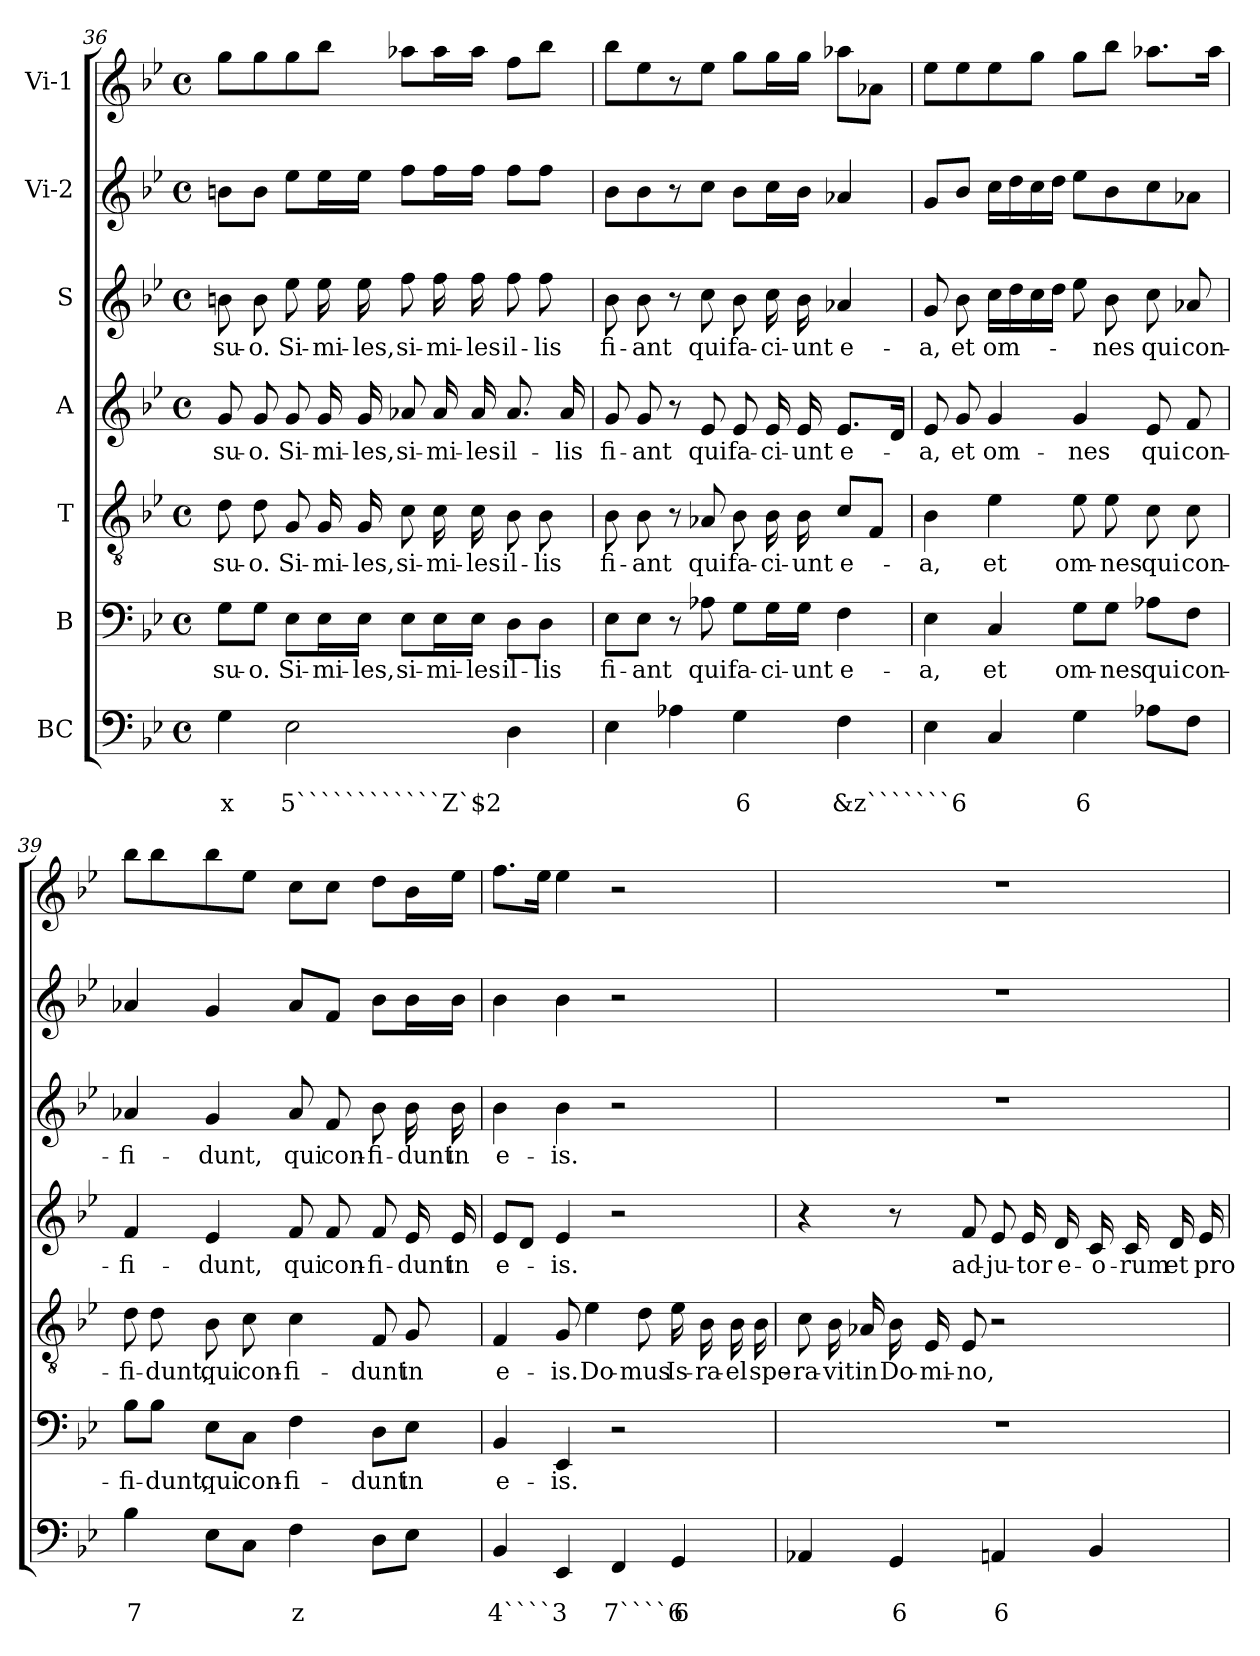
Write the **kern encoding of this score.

**kern	**text	**text	**kern	**text	**kern	**text	**kern	**text	**kern	**text	**kern	**kern
*part7	*part7	*part7	*part6	*part6	*part5	*part5	*part4	*part4	*part3	*part3	*part2	*part1
*staff7	*staff7	*staff7	*staff6	*staff6	*staff5	*staff5	*staff4	*staff4	*staff3	*staff3	*staff2	*staff1
*I"BC	*	*	*I"B	*	*I"T	*	*I"A	*	*I"S	*	*I"Vi-2	*I"Vi-1
!!LO:PB:g=z
*clefF4	*	*	*clefF4	*	*clefGv2	*	*clefG2	*	*clefG2	*	*clefG2	*clefG2
*k[b-e-]	*	*	*k[b-e-]	*	*k[b-e-]	*	*k[b-e-]	*	*k[b-e-]	*	*k[b-e-]	*k[b-e-]
*B-:	*	*	*B-:	*	*B-:	*	*B-:	*	*B-:	*	*B-:	*B-:
*M4/4	*	*	*M4/4	*	*M4/4	*	*M4/4	*	*M4/4	*	*M4/4	*M4/4
*met(c)	*	*	*met(c)	*	*met(c)	*	*met(c)	*	*met(c)	*	*met(c)	*met(c)
=36	=36	=36	=36	=36	=36	=36	=36	=36	=36	=36	=36	=36
!	!	!LO:LY:b	!	!LO:LY:b	!	!LO:LY:b	!	!LO:LY:b	!	!LO:LY:b	!	!
4G\	.	x	8G\L	su-	8d\	su-	8g/	su-	8bn\	su-	8bn\L	8gg\L
!	!	!	!	!LO:LY:b	!	!LO:LY:b	!	!LO:LY:b	!	!LO:LY:b	!	!
.	.	.	8G\J	-o.	8d\	-o.	8g/	-o.	8b\	-o.	8b\J	8gg\
!	!	!LO:LY:b	!	!LO:LY:b	!	!LO:LY:b	!	!LO:LY:b	!	!LO:LY:b	!	!
2E-\	.	5````````````Z`$2	8E-\L	Si-	8G/	Si-	8g/	Si-	8ee-\	Si-	8ee-\L	8gg\
!	!	!	!	!LO:LY:b	!	!LO:LY:b	!	!LO:LY:b	!	!LO:LY:b	!	!
.	.	.	16E-\L	-mi-	16G/	-mi-	16g/	-mi-	16ee-\	-mi-	16ee-\L	8bb-\J
!	!	!	!	!LO:LY:b	!	!LO:LY:b	!	!LO:LY:b	!	!LO:LY:b	!	!
.	.	.	16E-\JJ	-les,	16G/	-les,	16g/	-les,	16ee-\	-les,	16ee-\JJ	.
!	!	!	!	!LO:LY:b	!	!LO:LY:b	!	!LO:LY:b	!	!LO:LY:b	!	!
.	.	.	8E-\L	si-	8c\	si-	8a-X/	si-	8ff\	si-	8ff\L	8aa-X\L
!	!	!	!	!LO:LY:b	!	!LO:LY:b	!	!LO:LY:b	!	!LO:LY:b	!	!
.	.	.	16E-\L	-mi-	16c\	-mi-	16a-/	-mi-	16ff\	-mi-	16ff\L	16aa-\L
!	!	!	!	!LO:LY:b	!	!LO:LY:b	!	!LO:LY:b	!	!LO:LY:b	!	!
.	.	.	16E-\JJ	-les	16c\	-les	16a-/	-les	16ff\	-les	16ff\JJ	16aa-\JJ
!	!	!	!	!LO:LY:b	!	!LO:LY:b	!	!LO:LY:b	!	!LO:LY:b	!	!
4D\	.	.	8D\L	il-	8B-\	il-	8.a-/	il-	8ff\	il-	8ff\L	8ff\L
!	!	!	!	!LO:LY:b	!	!LO:LY:b	!	!	!	!LO:LY:b	!	!
.	.	.	8D\J	-lis	8B-\	-lis	.	.	8ff\	-lis	8ff\J	8bb-\J
!	!	!	!	!	!	!	!	!LO:LY:b	!	!	!	!
.	.	.	.	.	.	.	16a-/	-lis	.	.	.	.
=37	=37	=37	=37	=37	=37	=37	=37	=37	=37	=37	=37	=37
!	!	!	!	!LO:LY:b	!	!LO:LY:b	!	!LO:LY:b	!	!LO:LY:b	!	!
4E-\	.	.	8E-\L	fi-	8B-\	fi-	8g/	fi-	8b-\	fi-	8b-\L	8bb-\L
!	!	!	!	!LO:LY:b	!	!LO:LY:b	!	!LO:LY:b	!	!LO:LY:b	!	!
.	.	.	8E-\J	-ant	8B-\	-ant	8g/	-ant	8b-\	-ant	8b-\	8ee-\
4A-X\	.	.	8r	.	8r	.	8r	.	8r	.	8r	8r
!	!	!	!	!LO:LY:b	!	!LO:LY:b	!	!LO:LY:b	!	!LO:LY:b	!	!
.	.	.	8A-X\	qui	8A-X/	qui	8e-/	qui	8cc\	qui	8cc\J	8ee-\J
!	!	!LO:LY:b	!	!LO:LY:b	!	!LO:LY:b	!	!LO:LY:b	!	!LO:LY:b	!	!
4G\	.	6	8G\L	fa-	8B-\	fa-	8e-/	fa-	8b-\	fa-	8b-\L	8gg\L
!	!	!	!	!LO:LY:b	!	!LO:LY:b	!	!LO:LY:b	!	!LO:LY:b	!	!
.	.	.	16G\L	-ci-	16B-\	-ci-	16e-/	-ci-	16cc\	-ci-	16cc\L	16gg\L
!	!	!	!	!LO:LY:b	!	!LO:LY:b	!	!LO:LY:b	!	!LO:LY:b	!	!
.	.	.	16G\JJ	-unt	16B-\	-unt	16e-/	-unt	16b-\	-unt	16b-\JJ	16gg\JJ
!	!	!LO:LY:b	!	!LO:LY:b	!	!LO:LY:b	!	!LO:LY:b	!	!LO:LY:b	!	!
4F\	.	&z```````6	4F\	e-	8c/L	e-	8.e-/L	e-	4a-X/	e-	4a-X/	8aa-X\L
.	.	.	.	.	8F/J	.	.	.	.	.	.	8a-X\J
.	.	.	.	.	.	.	16d/Jk	.	.	.	.	.
!!LO:LB:g=z
=38	=38	=38	=38	=38	=38	=38	=38	=38	=38	=38	=38	=38
!	!	!	!	!LO:LY:b	!	!LO:LY:b	!	!LO:LY:b	!	!LO:LY:b	!	!
4E-\	.	.	4E-\	-a,	4B-\	-a,	8e-/	-a,	8g/	-a,	8g/L	8ee-\L
!	!	!	!	!	!	!	!	!LO:LY:b	!	!LO:LY:b	!	!
.	.	.	.	.	.	.	8g/	et	8b-\	et	8b-/J	8ee-\
!	!	!	!	!LO:LY:b	!	!LO:LY:b	!	!LO:LY:b	!	!LO:LY:b	!	!
4C/	.	.	4C/	et	4e-\	et	4g/	om-	16cc\LL	om-	16cc\LL	8ee-\
.	.	.	.	.	.	.	.	.	16dd\	.	16dd\	.
.	.	.	.	.	.	.	.	.	16cc\	.	16cc\	8gg\J
.	.	.	.	.	.	.	.	.	16dd\JJ	.	16dd\JJ	.
!	!	!LO:LY:b	!	!LO:LY:b	!	!LO:LY:b	!	!LO:LY:b	!	!	!	!
4G\	.	6	8G\L	om-	8e-\	om-	4g/	-nes	8ee-\	.	8ee-\L	8gg\L
!	!	!	!	!LO:LY:b	!	!LO:LY:b	!	!	!	!LO:LY:b	!	!
.	.	.	8G\J	-nes	8e-\	-nes	.	.	8b-\	-nes	8b-\	8bb-\J
!	!	!	!	!LO:LY:b	!	!LO:LY:b	!	!LO:LY:b	!	!LO:LY:b	!	!
8A-X\L	.	.	8A-X\L	qui	8c\	qui	8e-/	qui	8cc\	qui	8cc\	8.aa-X\L
!	!	!	!	!LO:LY:b	!	!LO:LY:b	!	!LO:LY:b	!	!LO:LY:b	!	!
8F\J	.	.	8F\J	con-	8c\	con-	8f/	con-	8a-X/	con-	8a-X\J	.
.	.	.	.	.	.	.	.	.	.	.	.	16aa-\Jk
=39	=39	=39	=39	=39	=39	=39	=39	=39	=39	=39	=39	=39
!	!	!LO:LY:b	!	!LO:LY:b	!	!LO:LY:b	!	!LO:LY:b	!	!LO:LY:b	!	!
4B-\	.	7	8B-\L	-fi-	8d\	-fi-	4f/	-fi-	4a-X/	-fi-	4a-X/	8bb-\L
!	!	!	!	!LO:LY:b	!	!LO:LY:b	!	!	!	!	!	!
.	.	.	8B-\J	-dunt,	8d\	-dunt,	.	.	.	.	.	8bb-\
!	!	!	!	!LO:LY:b	!	!LO:LY:b	!	!LO:LY:b	!	!LO:LY:b	!	!
8E-\L	.	.	8E-\L	qui	8B-\	qui	4e-/	-dunt,	4g/	-dunt,	4g/	8bb-\
!	!	!	!	!LO:LY:b	!	!LO:LY:b	!	!	!	!	!	!
8C\J	.	.	8C\J	con-	8c\	con-	.	.	.	.	.	8ee-\J
!	!	!LO:LY:b	!	!LO:LY:b	!	!LO:LY:b	!	!LO:LY:b	!	!LO:LY:b	!	!
4F\	.	z	4F\	-fi-	4c\	-fi-	8f/	qui	8a-/	qui	8a-/L	8cc\L
!	!	!	!	!	!	!	!	!LO:LY:b	!	!LO:LY:b	!	!
.	.	.	.	.	.	.	8f/	con-	8f/	con-	8f/J	8cc\J
!	!	!	!	!LO:LY:b	!	!LO:LY:b	!	!LO:LY:b	!	!LO:LY:b	!	!
8D\L	.	.	8D\L	-dunt	8F/	-dunt	8f/	-fi-	8b-\	-fi-	8b-\L	8dd\L
!	!	!	!	!LO:LY:b	!	!LO:LY:b	!	!LO:LY:b	!	!LO:LY:b	!	!
8E-\J	.	.	8E-\J	in	8G/	in	16e-/	-dunt	16b-\	-dunt	16b-\L	16b-\L
!	!	!	!	!	!	!	!	!LO:LY:b	!	!LO:LY:b	!	!
.	.	.	.	.	.	.	16e-/	in	16b-\	in	16b-\JJ	16ee-\JJ
=40	=40	=40	=40	=40	=40	=40	=40	=40	=40	=40	=40	=40
!	!	!LO:LY:b	!	!LO:LY:b	!	!LO:LY:b	!	!LO:LY:b	!	!LO:LY:b	!	!
4BB-/	.	4````3	4BB-/	e-	4F/	e-	8e-/L	e-	4b-\	e-	4b-\	8.ff\L
.	.	.	.	.	.	.	8d/J	.	.	.	.	.
.	.	.	.	.	.	.	.	.	.	.	.	16ee-\Jk
!	!	!	!	!LO:LY:b	!	!LO:LY:b	!	!LO:LY:b	!	!LO:LY:b	!	!
4EE-/	.	.	4EE-/	-is.	8G/	-is.	4e-/	-is.	4b-\	-is.	4b-\	4ee-\
!	!	!	!	!	!	!LO:LY:b	!	!	!	!	!	!
.	.	.	.	.	4e-\	Do-	.	.	.	.	.	.
!	!	!LO:LY:b	!	!	!	!	!	!	!	!	!	!
4FF/	.	7````6	2r	.	.	.	2r	.	2r	.	2r	2r
!	!	!	!	!	!	!LO:LY:b	!	!	!	!	!	!
.	.	.	.	.	8d\	-mus	.	.	.	.	.	.
!	!	!LO:LY:b	!	!	!	!LO:LY:b	!	!	!	!	!	!
4GG/	.	6	.	.	16e-\	Is-	.	.	.	.	.	.
!	!	!	!	!	!	!LO:LY:b	!	!	!	!	!	!
.	.	.	.	.	16B-\	-ra-	.	.	.	.	.	.
!	!	!	!	!	!	!LO:LY:b	!	!	!	!	!	!
.	.	.	.	.	16B-\	-el	.	.	.	.	.	.
!	!	!	!	!	!	!LO:LY:b	!	!	!	!	!	!
.	.	.	.	.	16B-\	spe-	.	.	.	.	.	.
!!LO:PB:g=z
=41	=41	=41	=41	=41	=41	=41	=41	=41	=41	=41	=41	=41
!	!	!	!	!	!	!LO:LY:b	!	!	!	!	!	!
4AA-X/	.	.	1r	.	8c\	-ra-	4r	.	1r	.	1r	1r
!	!	!	!	!	!	!LO:LY:b	!	!	!	!	!	!
.	.	.	.	.	16B-\	-vit	.	.	.	.	.	.
!	!	!	!	!	!	!LO:LY:b	!	!	!	!	!	!
.	.	.	.	.	16A-X/	in	.	.	.	.	.	.
!	!	!LO:LY:b	!	!	!	!LO:LY:b	!	!	!	!	!	!
4GG/	.	6	.	.	16B-\	Do-	8r	.	.	.	.	.
!	!	!	!	!	!	!LO:LY:b	!	!	!	!	!	!
.	.	.	.	.	16E-/	-mi-	.	.	.	.	.	.
!	!	!	!	!	!	!LO:LY:b	!	!LO:LY:b	!	!	!	!
.	.	.	.	.	8E-/	-no,	8f/	ad-	.	.	.	.
!	!	!LO:LY:b	!	!	!	!	!	!LO:LY:b	!	!	!	!
4AAn/	.	6	.	.	2r	.	8e-/	-ju-	.	.	.	.
!	!	!	!	!	!	!	!	!LO:LY:b	!	!	!	!
.	.	.	.	.	.	.	16e-/	-tor	.	.	.	.
!	!	!	!	!	!	!	!	!LO:LY:b	!	!	!	!
.	.	.	.	.	.	.	16d/	e-	.	.	.	.
!	!	!	!	!	!	!	!	!LO:LY:b	!	!	!	!
4BB-/	.	.	.	.	.	.	16c/	-o-	.	.	.	.
!	!	!	!	!	!	!	!	!LO:LY:b	!	!	!	!
.	.	.	.	.	.	.	16c/	-rum	.	.	.	.
!	!	!	!	!	!	!	!	!LO:LY:b	!	!	!	!
.	.	.	.	.	.	.	16d/	et	.	.	.	.
!	!	!	!	!	!	!	!	!LO:LY:b	!	!	!	!
.	.	.	.	.	.	.	16e-/	pro-	.	.	.	.
=	=	=	=	=	=	=	=	=	=	=	=	=
*-	*-	*-	*-	*-	*-	*-	*-	*-	*-	*-	*-	*-
